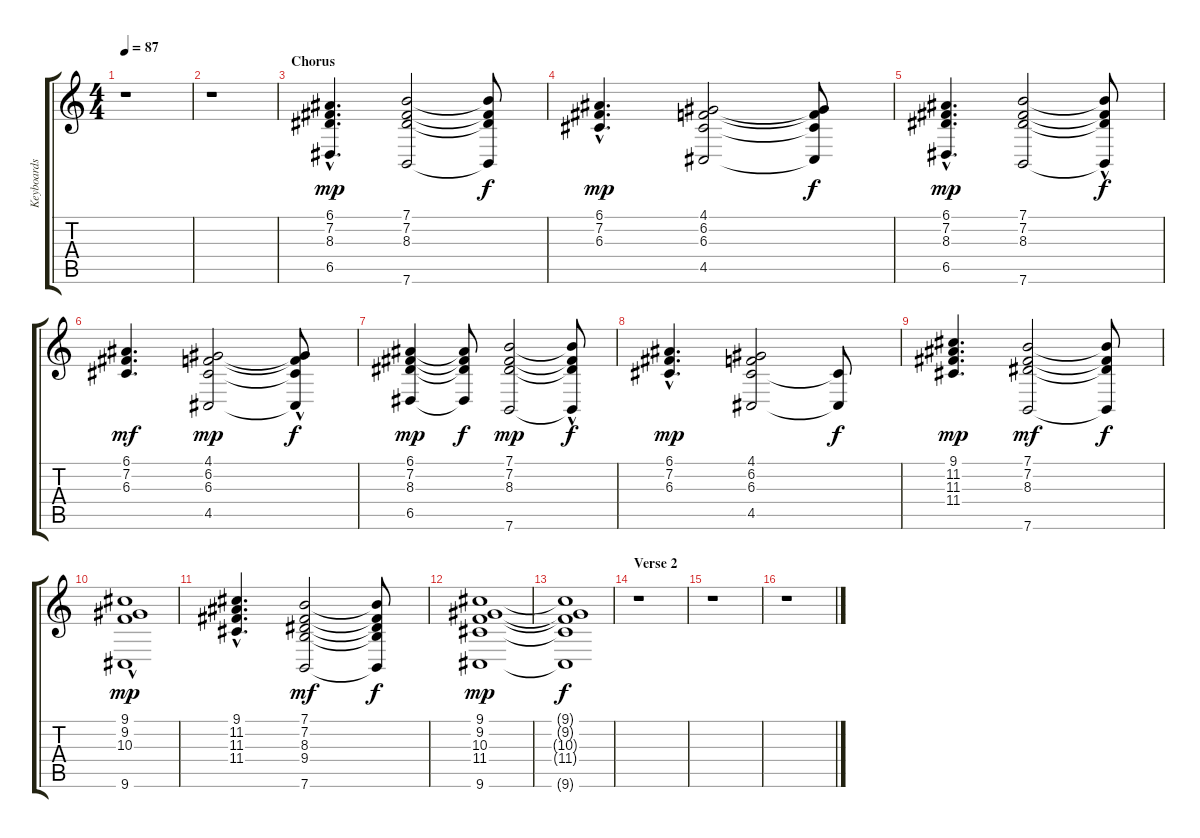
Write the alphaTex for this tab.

\track ("Keyboards (3)" "Keyboards ") {instrument synthbrass1}
\staff {score tabs}
\tuning (E4 B3 G3 D3 A2 E2) {hide}
\ts (4 4)
\tempo 87
\clef g2
\ks c
r.1{dy mp} |
r.1 |
\section ("" "Chorus")
(6.1{hac} 7.2{hac} 8.3{hac} 6.5{hac}).4{d} (7.1 7.2 8.3 7.6).2 (7.1{t} 7.2{t} 8.3{t} 7.6{t}).8{dy f} |
(6.1 7.2{hac} 6.3).4{d dy mp} (4.1 6.2 6.3 4.5).2 (4.1{t} 6.2{t} 6.3{t} 4.5{t}).8{dy f} |
(6.1{hac} 7.2{hac} 8.3{hac} 6.5{hac}).4{d dy mp} (7.1 7.2 8.3 7.6).2 (7.1{t} 7.2{t} 8.3{hac t} 7.6{t}).8{dy f} |
(6.1 7.2 6.3).4{d dy mf} (4.1 6.2 6.3 4.5).2{dy mp} (4.1{hac t} 6.2{hac t} 6.3{t} 4.5{hac t}).8{dy f} |
(6.1 7.2 8.3 6.5).4{dy mp} (6.1{t} 7.2{t} 8.3{t} 6.5{t}).8{dy f} (7.1 7.2 8.3 7.6).2{dy mp} (7.1{t} 7.2{t} 8.3{hac t} 7.6{t}).8{dy f} |
(6.1{hac} 7.2{hac} 6.3{hac}).4{d dy mp} (4.1 6.2 6.3 4.5).2 (6.3{t} 4.5{t}).8{dy f} |
(9.1 11.2 11.3 11.4).4{d dy mp} (7.1 7.2 8.3 7.6).2{dy mf} (7.1{t} 7.2{t} 8.3{t} 7.6{t}).8{dy f} |
(9.1{hac} 9.2{hac} 10.3{hac} 9.6).1{dy mp} |
(9.1 11.2 11.3 11.4{hac}).4{d} (7.1 7.2 8.3 9.4 7.6).2{dy mf} (7.1{t} 7.2{t} 8.3{t} 9.4{t} 7.6{t}).8{dy f} |
(9.1 9.2 10.3 11.4 9.6).1{dy mp} |
(9.1{t} 9.2{t} 10.3{t} 11.4{t} 9.6{t}).1{dy f volume 0} |
\section ("" "Verse 2")
r.1{volume 16} |
r.1 |
r.1
